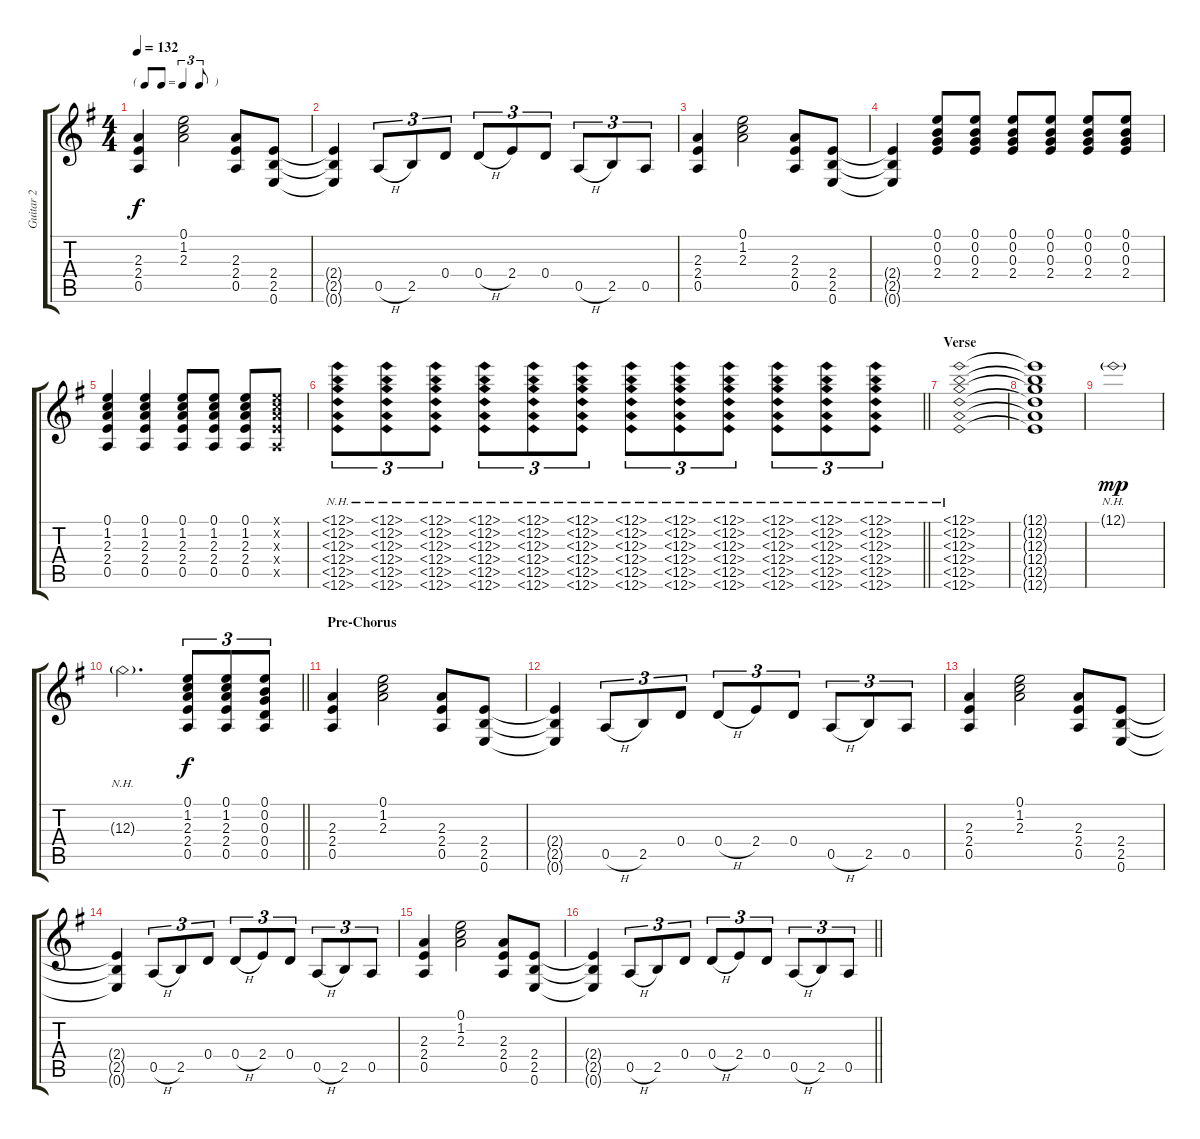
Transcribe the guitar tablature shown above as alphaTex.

\track ("Guitar 2" "Guitar 2") {instrument electricguitarclean}
\staff {score tabs}
\tuning (E4 B3 G3 D3 A2 E2) {hide}
\ts (4 4)
\tf triplet8th
\tempo 132
\clef g2
\ks eminor
(2.3 2.4 0.5).4{dy f} (0.1 1.2 2.3).2 (2.3 2.4 0.5).8 (2.4 2.5 0.6).8 |
(2.4{t} 2.5{t} 0.6{t}).4 0.5{h}.8{tu (3 2)} 2.5.8{tu (3 2)} 0.4.8{tu (3 2)} 0.4{h}.8{tu (3 2)} 2.4.8{tu (3 2)} 0.4.8{tu (3 2)} 0.5{h}.8{tu (3 2)} 2.5.8{tu (3 2)} 0.5.8{tu (3 2)} |
(2.3 2.4 0.5).4 (0.1 1.2 2.3).2 (2.3 2.4 0.5).8 (2.4 2.5 0.6).8 |
(2.4{t} 2.5{t} 0.6{t}).4 (0.1 0.2 0.3 2.4).8 (0.1 0.2 0.3 2.4).8 (0.1 0.2 0.3 2.4).8 (0.1 0.2 0.3 2.4).8 (0.1 0.2 0.3 2.4).8 (0.1 0.2 0.3 2.4).8 |
(0.1 1.2 2.3 2.4 0.5).4 (0.1 1.2 2.3 2.4 0.5).4 (0.1 1.2 2.3 2.4 0.5).8 (0.1 1.2 2.3 2.4 0.5).8 (0.1 1.2 2.3 2.4 0.5).8 (0.1{x} 1.2{x} 2.3{x} 2.4{x} 0.5{x}).8 |
\barLineRight lightlight
(12.1{nh} 12.2{nh} 12.3{nh} 12.4{nh} 12.5{nh} 12.6{nh}).8{tu (3 2)} (12.1{nh} 12.2{nh} 12.3{nh} 12.4{nh} 12.5{nh} 12.6{nh}).8{tu (3 2)} (12.1{nh} 12.2{nh} 12.3{nh} 12.4{nh} 12.5{nh} 12.6{nh}).8{tu (3 2)} (12.1{nh} 12.2{nh} 12.3{nh} 12.4{nh} 12.5{nh} 12.6{nh}).8{tu (3 2)} (12.1{nh} 12.2{nh} 12.3{nh} 12.4{nh} 12.5{nh} 12.6{nh}).8{tu (3 2)} (12.1{nh} 12.2{nh} 12.3{nh} 12.4{nh} 12.5{nh} 12.6{nh}).8{tu (3 2)} (12.1{nh} 12.2{nh} 12.3{nh} 12.4{nh} 12.5{nh} 12.6{nh}).8{tu (3 2)} (12.1{nh} 12.2{nh} 12.3{nh} 12.4{nh} 12.5{nh} 12.6{nh}).8{tu (3 2)} (12.1{nh} 12.2{nh} 12.3{nh} 12.4{nh} 12.5{nh} 12.6{nh}).8{tu (3 2)} (12.1{nh} 12.2{nh} 12.3{nh} 12.4{nh} 12.5{nh} 12.6{nh}).8{tu (3 2)} (12.1{nh} 12.2{nh} 12.3{nh} 12.4{nh} 12.5{nh} 12.6{nh}).8{tu (3 2)} (12.1{nh} 12.2{nh} 12.3{nh} 12.4{nh} 12.5{nh} 12.6{nh}).8{tu (3 2)} |
\section ("" "Verse")
(12.1{nh} 12.2{nh} 12.3{nh} 12.4{nh} 12.5{nh} 12.6{nh}).1 |
(12.1{t} 12.2{t} 12.3{t} 12.4{t} 12.5{t} 12.6{t}).1 |
12.1{nh g}.1{dy mp} |
\barLineRight lightlight
12.3{nh g}.2{d} (0.1 1.2 2.3 2.4 0.5).8{tu (3 2) dy f} (0.1 1.2 2.3 2.4 0.5).8{tu (3 2)} (0.1 0.2 0.3 0.4 0.5).8{tu (3 2)} |
\section ("" "Pre-Chorus")
(2.3 2.4 0.5).4 (0.1 1.2 2.3).2 (2.3 2.4 0.5).8 (2.4 2.5 0.6).8 |
(2.4{t} 2.5{t} 0.6{t}).4 0.5{h}.8{tu (3 2)} 2.5.8{tu (3 2)} 0.4.8{tu (3 2)} 0.4{h}.8{tu (3 2)} 2.4.8{tu (3 2)} 0.4.8{tu (3 2)} 0.5{h}.8{tu (3 2)} 2.5.8{tu (3 2)} 0.5.8{tu (3 2)} |
(2.3 2.4 0.5).4 (0.1 1.2 2.3).2 (2.3 2.4 0.5).8 (2.4 2.5 0.6).8 |
(2.4{t} 2.5{t} 0.6{t}).4 0.5{h}.8{tu (3 2)} 2.5.8{tu (3 2)} 0.4.8{tu (3 2)} 0.4{h}.8{tu (3 2)} 2.4.8{tu (3 2)} 0.4.8{tu (3 2)} 0.5{h}.8{tu (3 2)} 2.5.8{tu (3 2)} 0.5.8{tu (3 2)} |
(2.3 2.4 0.5).4 (0.1 1.2 2.3).2 (2.3 2.4 0.5).8 (2.4 2.5 0.6).8 |
\barLineRight lightlight
(2.4{t} 2.5{t} 0.6{t}).4 0.5{h}.8{tu (3 2)} 2.5.8{tu (3 2)} 0.4.8{tu (3 2)} 0.4{h}.8{tu (3 2)} 2.4.8{tu (3 2)} 0.4.8{tu (3 2)} 0.5{h}.8{tu (3 2)} 2.5.8{tu (3 2)} 0.5.8{tu (3 2)}
